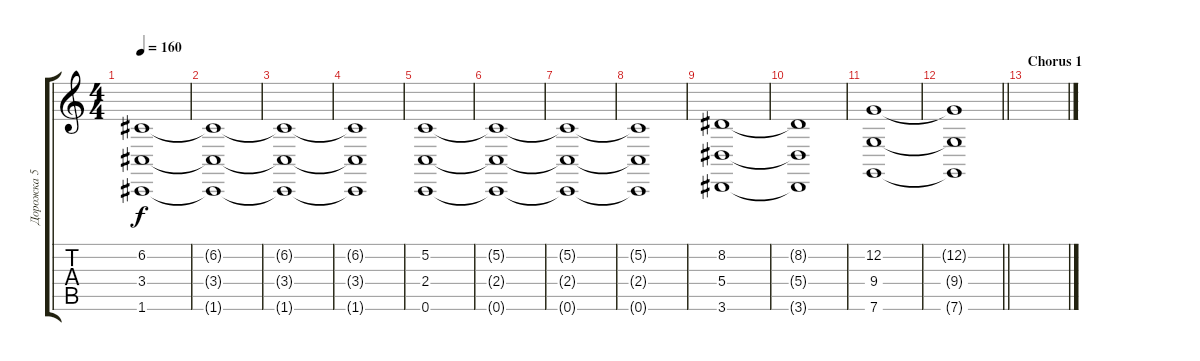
\track ("Дорожка 5" "Дорожка 5") {instrument stringensemble1}
\staff {score tabs}
\tuning (C4 G3 Eb3 Bb2 F2 C2) {hide}
\ts (4 4)
\tempo 160
\clef g2
\ks c
(6.2 3.4 1.6).1{dy f} |
(6.2{t} 3.4{t} 1.6{t}).1 |
(6.2{t} 3.4{t} 1.6{t}).1 |
(6.2{t} 3.4{t} 1.6{t}).1 |
(5.2 2.4 0.6).1 |
(5.2{t} 2.4{t} 0.6{t}).1 |
(5.2{t} 2.4{t} 0.6{t}).1 |
(5.2{t} 2.4{t} 0.6{t}).1 |
(8.2 5.4 3.6).1 |
(8.2{t} 5.4{t} 3.6{t}).1 |
(12.2 9.4 7.6).1 |
\barLineRight lightlight
(12.2{t} 9.4{t} 7.6{t}).1 |
\section ("" "Chorus 1")
